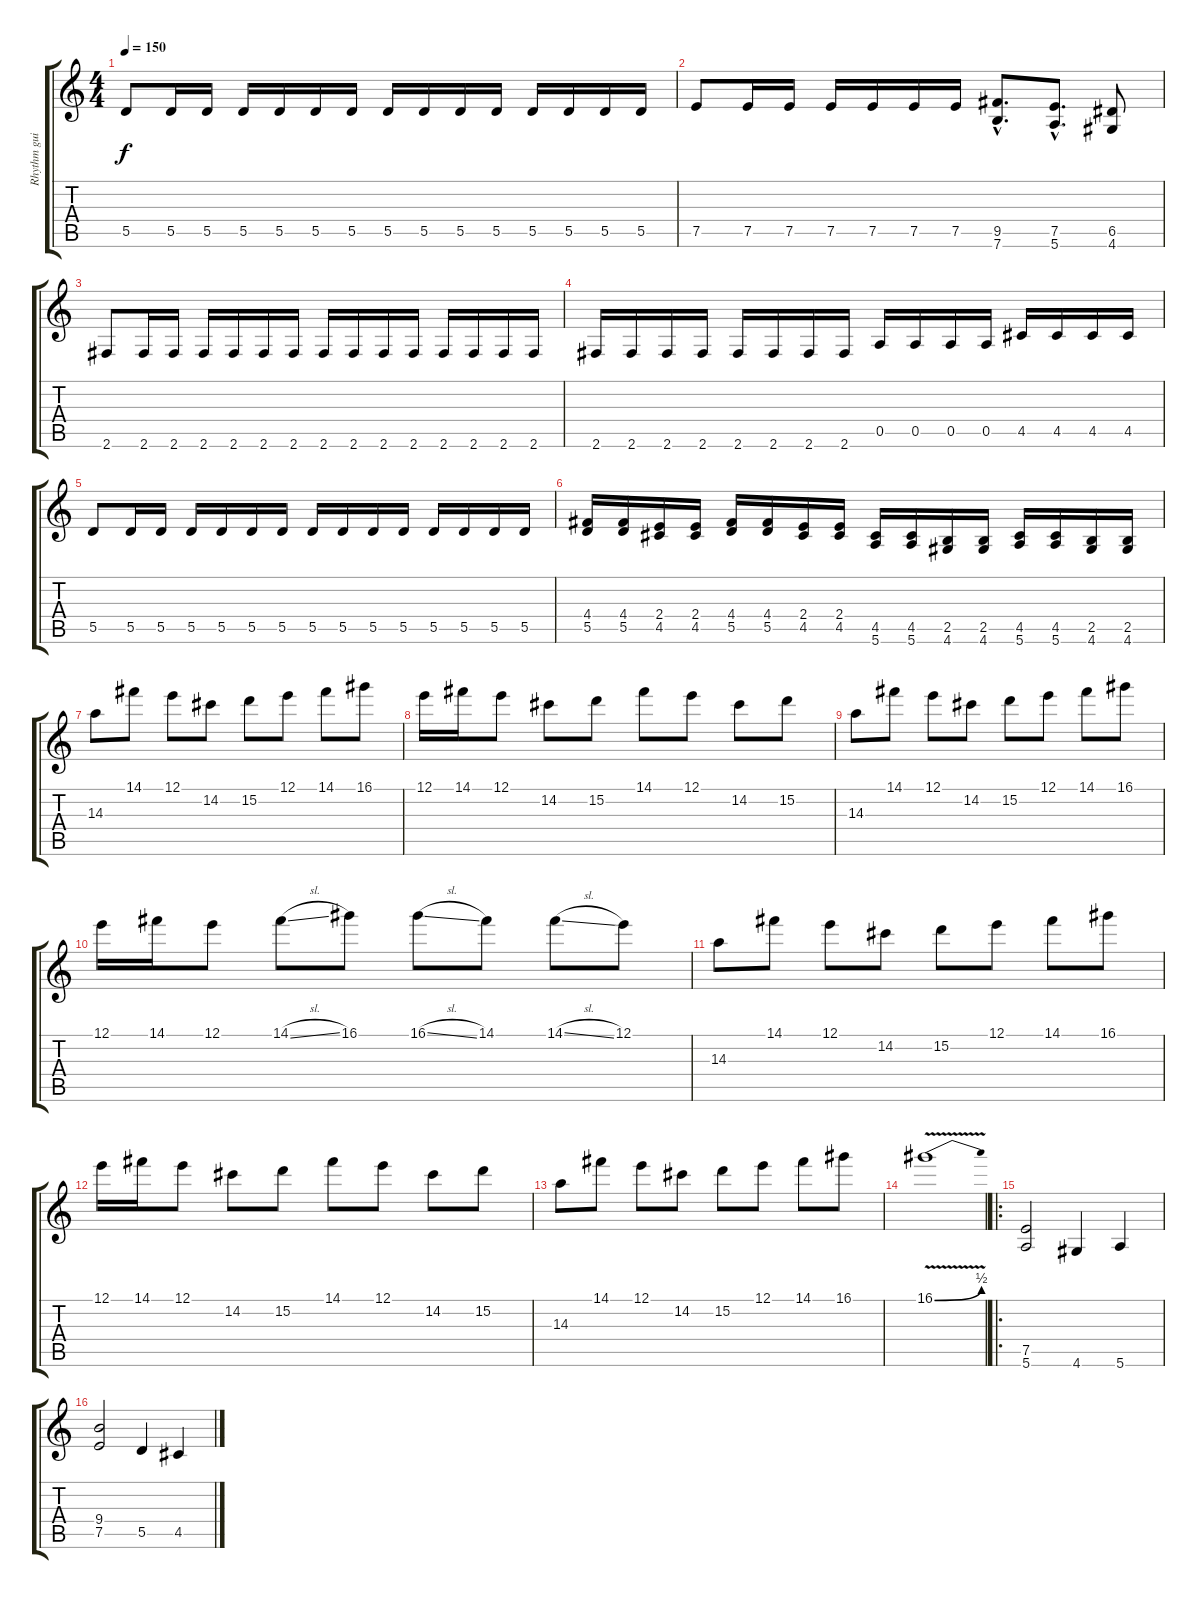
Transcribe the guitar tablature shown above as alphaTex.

\track ("Rhythm guitar" "Rhythm gui") {instrument distortionguitar}
\staff {score tabs}
\tuning (E4 B3 G3 D3 A2 E2) {hide}
\ts (4 4)
\tempo 150
\clef g2
\ks c
5.5.8{dy f} 5.5.16 5.5.16 5.5.16 5.5.16 5.5.16 5.5.16 5.5.16 5.5.16 5.5.16 5.5.16 5.5.16 5.5.16 5.5.16 5.5.16 |
7.5.8 7.5.16 7.5.16 7.5.16 7.5.16 7.5.16 7.5.16 (9.5{hac} 7.6{hac}).8{d} (7.5{hac} 5.6{hac}).8{d} (6.5 4.6).8 |
2.6.8 2.6.16 2.6.16 2.6.16 2.6.16 2.6.16 2.6.16 2.6.16 2.6.16 2.6.16 2.6.16 2.6.16 2.6.16 2.6.16 2.6.16 |
2.6.16 2.6.16 2.6.16 2.6.16 2.6.16 2.6.16 2.6.16 2.6.16 0.5.16 0.5.16 0.5.16 0.5.16 4.5.16 4.5.16 4.5.16 4.5.16 |
5.5.8 5.5.16 5.5.16 5.5.16 5.5.16 5.5.16 5.5.16 5.5.16 5.5.16 5.5.16 5.5.16 5.5.16 5.5.16 5.5.16 5.5.16 |
(4.4 5.5).16 (4.4 5.5).16 (2.4 4.5).16 (2.4 4.5).16 (4.4 5.5).16 (4.4 5.5).16 (2.4 4.5).16 (2.4 4.5).16 (4.5 5.6).16 (4.5 5.6).16 (2.5 4.6).16 (2.5 4.6).16 (4.5 5.6).16 (4.5 5.6).16 (2.5 4.6).16 (2.5 4.6).16 |
14.3.8 14.1.8 12.1.8 14.2.8 15.2.8 12.1.8 14.1.8 16.1.8 |
12.1.16 14.1.16 12.1.8 14.2.8 15.2.8 14.1.8 12.1.8 14.2.8 15.2.8 |
14.3.8 14.1.8 12.1.8 14.2.8 15.2.8 12.1.8 14.1.8 16.1.8 |
12.1.16 14.1.16 12.1.8 14.1{sl}.8 16.1.8 16.1{sl}.8 14.1.8 14.1{sl}.8 12.1.8 |
14.3.8 14.1.8 12.1.8 14.2.8 15.2.8 12.1.8 14.1.8 16.1.8 |
12.1.16 14.1.16 12.1.8 14.2.8 15.2.8 14.1.8 12.1.8 14.2.8 15.2.8 |
14.3.8 14.1.8 12.1.8 14.2.8 15.2.8 12.1.8 14.1.8 16.1.8 |
16.1{be (bend 0 0 60 2) v}.1 |
\ro
(7.5 5.6).2 4.6.4 5.6.4 |
(9.4 7.5).2 5.5.4 4.5.4
